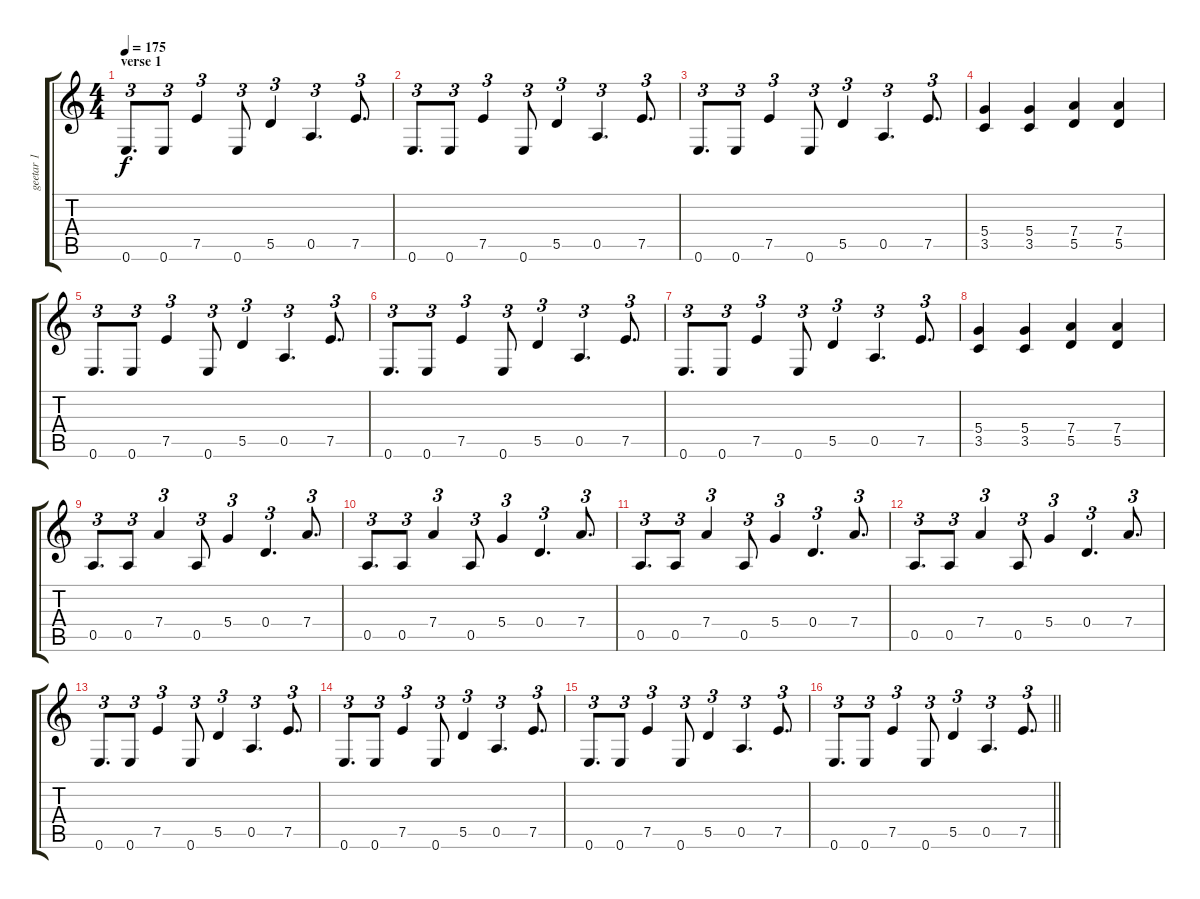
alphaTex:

\track ("geetar 1" "geetar 1") {instrument distortionguitar}
\staff {score tabs}
\tuning (E4 B3 G3 D3 A2 E2) {hide}
\ts (4 4)
\section ("" "verse 1")
\tempo 175
\clef g2
\ks c
0.6.8{d tu (3 2) dy f} 0.6.8{tu (3 2)} 7.5.4{tu (3 2)} 0.6.8{tu (3 2)} 5.5.4{tu (3 2)} 0.5.4{d tu (3 2)} 7.5.8{d tu (3 2)} |
0.6.8{d tu (3 2)} 0.6.8{tu (3 2)} 7.5.4{tu (3 2)} 0.6.8{tu (3 2)} 5.5.4{tu (3 2)} 0.5.4{d tu (3 2)} 7.5.8{d tu (3 2)} |
0.6.8{d tu (3 2)} 0.6.8{tu (3 2)} 7.5.4{tu (3 2)} 0.6.8{tu (3 2)} 5.5.4{tu (3 2)} 0.5.4{d tu (3 2)} 7.5.8{d tu (3 2)} |
(5.4 3.5).4 (5.4 3.5).4 (7.4 5.5).4 (7.4 5.5).4 |
0.6.8{d tu (3 2)} 0.6.8{tu (3 2)} 7.5.4{tu (3 2)} 0.6.8{tu (3 2)} 5.5.4{tu (3 2)} 0.5.4{d tu (3 2)} 7.5.8{d tu (3 2)} |
0.6.8{d tu (3 2)} 0.6.8{tu (3 2)} 7.5.4{tu (3 2)} 0.6.8{tu (3 2)} 5.5.4{tu (3 2)} 0.5.4{d tu (3 2)} 7.5.8{d tu (3 2)} |
0.6.8{d tu (3 2)} 0.6.8{tu (3 2)} 7.5.4{tu (3 2)} 0.6.8{tu (3 2)} 5.5.4{tu (3 2)} 0.5.4{d tu (3 2)} 7.5.8{d tu (3 2)} |
(5.4 3.5).4 (5.4 3.5).4 (7.4 5.5).4 (7.4 5.5).4 |
0.5.8{d tu (3 2)} 0.5.8{tu (3 2)} 7.4.4{tu (3 2)} 0.5.8{tu (3 2)} 5.4.4{tu (3 2)} 0.4.4{d tu (3 2)} 7.4.8{d tu (3 2)} |
0.5.8{d tu (3 2)} 0.5.8{tu (3 2)} 7.4.4{tu (3 2)} 0.5.8{tu (3 2)} 5.4.4{tu (3 2)} 0.4.4{d tu (3 2)} 7.4.8{d tu (3 2)} |
0.5.8{d tu (3 2)} 0.5.8{tu (3 2)} 7.4.4{tu (3 2)} 0.5.8{tu (3 2)} 5.4.4{tu (3 2)} 0.4.4{d tu (3 2)} 7.4.8{d tu (3 2)} |
0.5.8{d tu (3 2)} 0.5.8{tu (3 2)} 7.4.4{tu (3 2)} 0.5.8{tu (3 2)} 5.4.4{tu (3 2)} 0.4.4{d tu (3 2)} 7.4.8{d tu (3 2)} |
0.6.8{d tu (3 2)} 0.6.8{tu (3 2)} 7.5.4{tu (3 2)} 0.6.8{tu (3 2)} 5.5.4{tu (3 2)} 0.5.4{d tu (3 2)} 7.5.8{d tu (3 2)} |
0.6.8{d tu (3 2)} 0.6.8{tu (3 2)} 7.5.4{tu (3 2)} 0.6.8{tu (3 2)} 5.5.4{tu (3 2)} 0.5.4{d tu (3 2)} 7.5.8{d tu (3 2)} |
0.6.8{d tu (3 2)} 0.6.8{tu (3 2)} 7.5.4{tu (3 2)} 0.6.8{tu (3 2)} 5.5.4{tu (3 2)} 0.5.4{d tu (3 2)} 7.5.8{d tu (3 2)} |
\barLineRight lightlight
0.6.8{d tu (3 2)} 0.6.8{tu (3 2)} 7.5.4{tu (3 2)} 0.6.8{tu (3 2)} 5.5.4{tu (3 2)} 0.5.4{d tu (3 2)} 7.5.8{d tu (3 2)}
